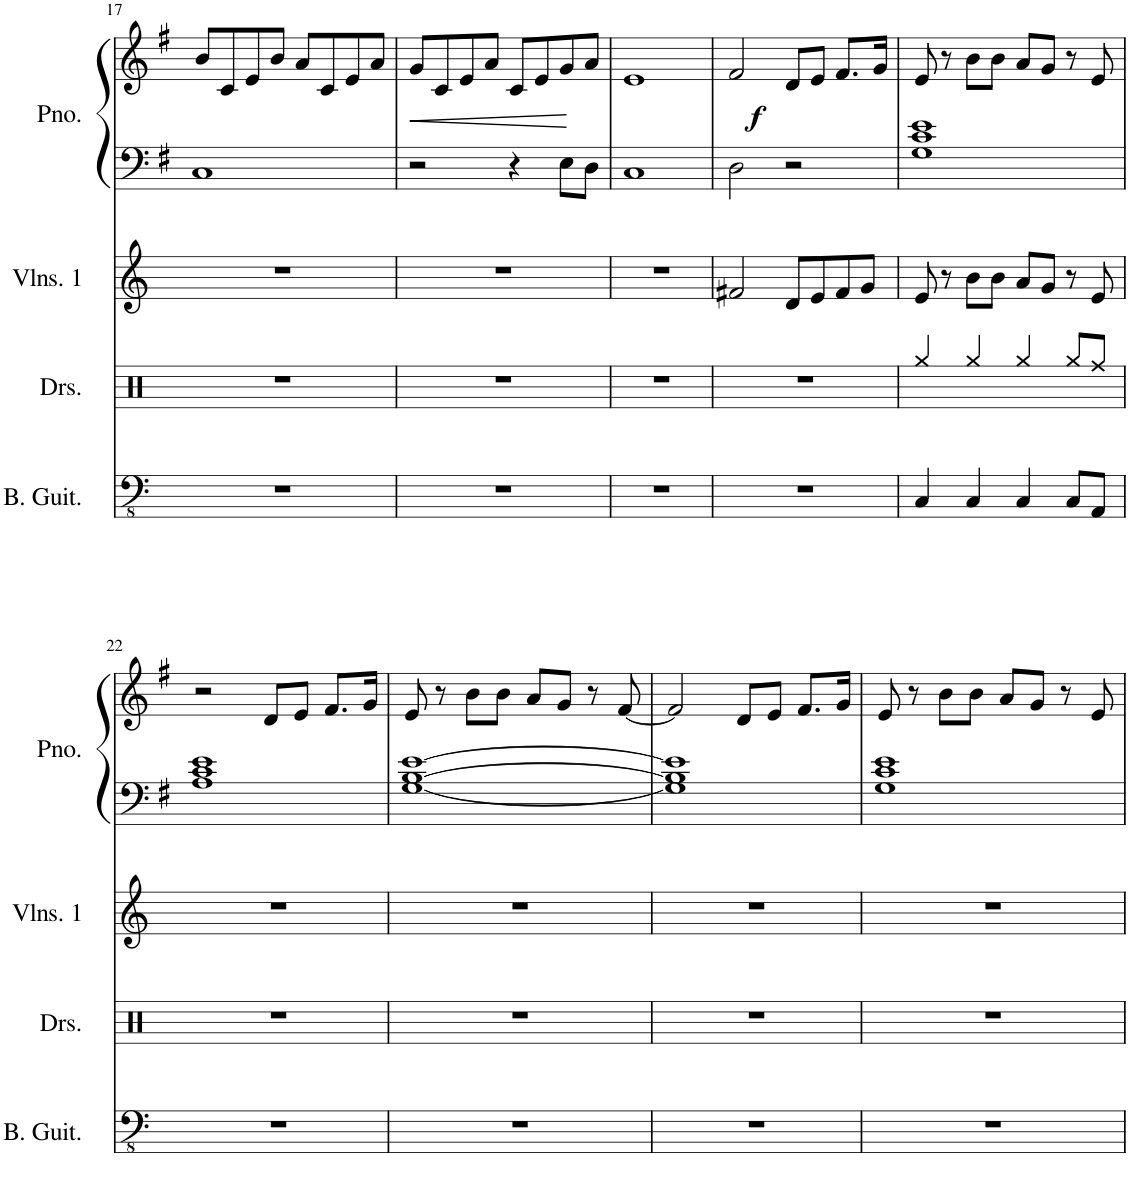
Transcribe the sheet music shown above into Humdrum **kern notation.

**kern	**kern	**kern	**kern	**kern	**dynam
*part4	*part3	*part2	*part1	*part1	*part1
*staff5	*staff4	*staff3	*staff2	*staff1	*staff1/2
*I"Bass Guitar	*I"Drumset	*I"Violins 1	*I"Piano	*	*
*I'B. Guit.	*I'Drs.	*I'Vlns. 1	*I'Pno.	*	*
!!LO:PB:g=z
*clefFv4	*clefX	*clefG2	*clefF4	*clefG2	*
*k[]	*k[]	*k[]	*k[f#]	*k[f#]	*
*M4/4	*M4/4	*M4/4	*M4/4	*M4/4	*
=17	=17	=17	=17	=17	=17
1r	1r	1r	1C	8b/L	.
.	.	.	.	8c/	.
.	.	.	.	8e/	.
.	.	.	.	8b/J	.
.	.	.	.	8a/L	.
.	.	.	.	8c/	.
.	.	.	.	8e/	.
.	.	.	.	8a/J	.
=18	=18	=18	=18	=18	=18
!	!	!	!	!	!LO:HP:b
1r	1r	1r	2r	8g/L	<
.	.	.	.	8c/	[
.	.	.	.	8e/	.
.	.	.	.	8a/J	.
.	.	.	4r	8c/L	.
.	.	.	.	8e/	.
.	.	.	8E\L	8g/	.
.	.	.	8D\J	8a/J	.
=19	=19	=19	=19	=19	=19
1r	1r	1r	1C	1e	.
=20	=20	=20	=20	=20	=20
!	!	!	!	!	!LO:DY:b
1r	1r	2f#X/	2D\	2f#/	f
.	.	8d/L	2r	8d/L	.
.	.	8e/	.	8e/J	.
.	.	8f#/	.	8.f#/L	.
.	.	8g/J	.	.	.
.	.	.	.	16g/Jk	.
=21	=21	=21	=21	=21	=21
4CC/	4Rgg/	8e/	1G 1c 1e	8e/	.
.	.	8r	.	8r	.
4CC/	4Rgg/	8b\L	.	8b\L	.
.	.	8b\J	.	8b\J	.
4CC/	4Rgg/	8a/L	.	8a/L	.
.	.	8g/J	.	8g/J	.
8CC/L	8Rgg/L	8r	.	8r	.
8AAA/J	8Rff/J	8e/	.	8e/	.
!!LO:LB:g=z
=22	=22	=22	=22	=22	=22
1r	1r	1r	1A 1c 1e	2r	.
.	.	.	.	8d/L	.
.	.	.	.	8e/J	.
.	.	.	.	8.f#/L	.
.	.	.	.	16g/Jk	.
=23	=23	=23	=23	=23	=23
1r	1r	1r	[1G [1B [1e	8e/	.
.	.	.	.	8r	.
.	.	.	.	8b\L	.
.	.	.	.	8b\J	.
.	.	.	.	8a/L	.
.	.	.	.	8g/J	.
.	.	.	.	8r	.
.	.	.	.	[8f#/	.
=24	=24	=24	=24	=24	=24
1r	1r	1r	1G] 1B] 1e]	2f#/]	.
.	.	.	.	8d/L	.
.	.	.	.	8e/J	.
.	.	.	.	8.f#/L	.
.	.	.	.	16g/Jk	.
=25	=25	=25	=25	=25	=25
1r	1r	1r	1G 1c 1e	8e/	.
.	.	.	.	8r	.
.	.	.	.	8b\L	.
.	.	.	.	8b\J	.
.	.	.	.	8a/L	.
.	.	.	.	8g/J	.
.	.	.	.	8r	.
.	.	.	.	8e/	.
=	=	=	=	=	=
*-	*-	*-	*-	*-	*-
